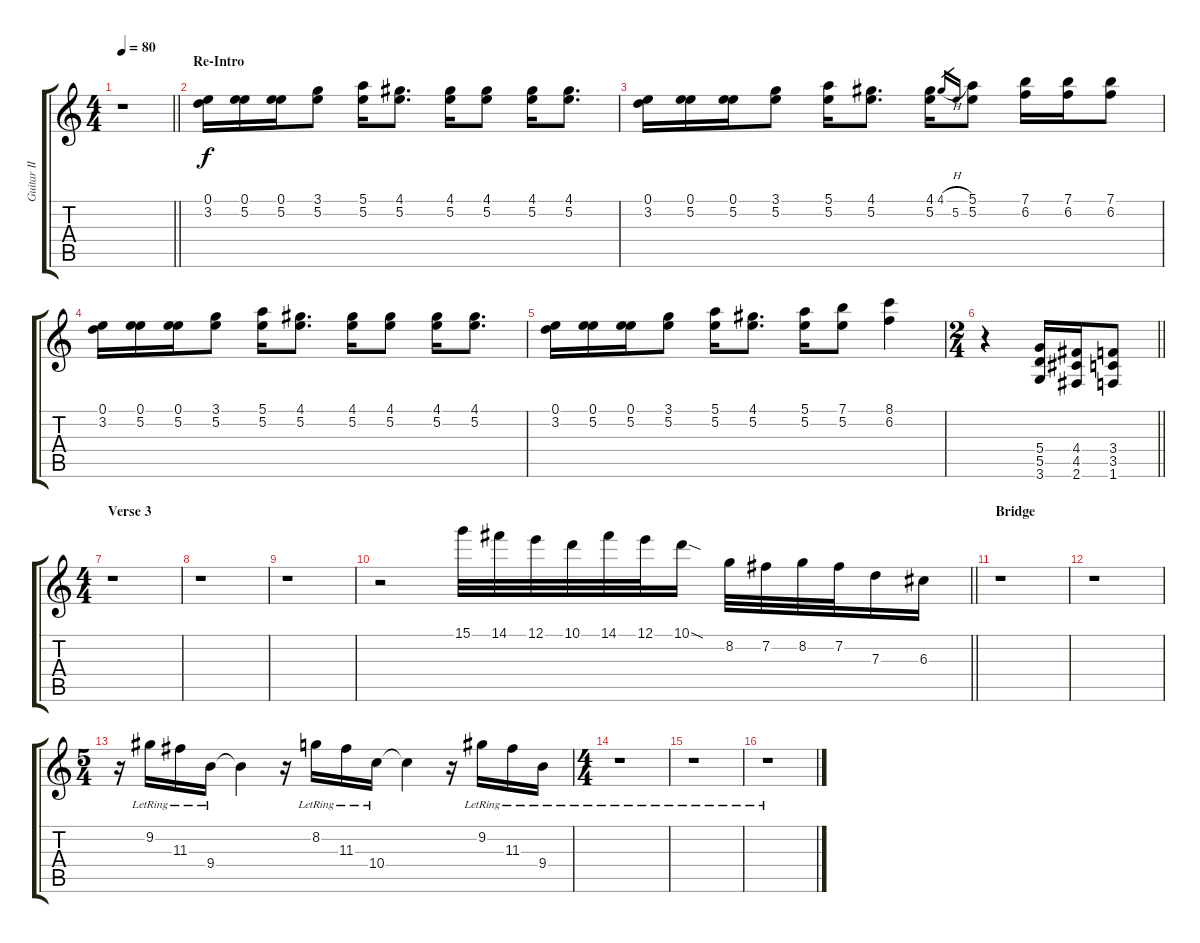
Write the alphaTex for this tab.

\track ("Guitar II" "Guitar II") {instrument distortionguitar}
\staff {score tabs}
\tuning (E4 B3 G3 D3 A2 E2) {hide}
\ts (4 4)
\tempo 80
\clef g2
\barLineRight lightlight
\ks c
r.1{dy f} |
\section ("" "Re-Intro")
(0.1 3.2).16 (0.1 5.2).16 (0.1 5.2).16 (3.1 5.2).8 (5.1 5.2).16 (4.1 5.2).8{d} (4.1 5.2).16 (4.1 5.2).8 (4.1 5.2).16 (4.1 5.2).8{d} |
(0.1 3.2).16 (0.1 5.2).16 (0.1 5.2).16 (3.1 5.2).8 (5.1 5.2).16 (4.1 5.2).8{d} (4.1 5.2).16 4.1{h}.16{gr} 5.2.16{gr} (5.1 5.2).8 (7.1 6.2).16 (7.1 6.2).16 (7.1 6.2).8 |
(0.1 3.2).16 (0.1 5.2).16 (0.1 5.2).16 (3.1 5.2).8 (5.1 5.2).16 (4.1 5.2).8{d} (4.1 5.2).16 (4.1 5.2).8 (4.1 5.2).16 (4.1 5.2).8{d} |
(0.1 3.2).16 (0.1 5.2).16 (0.1 5.2).16 (3.1 5.2).8 (5.1 5.2).16 (4.1 5.2).8{d} (5.1 5.2).16 (7.1 5.2).8 (8.1 6.2).4 |
\ts (2 4)
\barLineRight lightlight
r.4 (5.4 5.5 3.6).16 (4.4 4.5 2.6).16 (3.4 3.5 1.6).8 |
\ts (4 4)
\section ("" "Verse 3")
r.1 |
r.1 |
r.1 |
\barLineRight lightlight
r.2{instrument distortionguitar} 15.1.32 14.1.32 12.1.32 10.1.32 14.1.32 12.1.32 10.1{sod}.16 8.2.32 7.2.32 8.2.32 7.2.32 7.3.16 6.3.16 |
\section ("" "Bridge")
r.1 |
r.1 |
\ts (5 4)
r.16{instrument electricguitarclean} 9.2{lr}.16 11.3{lr}.16 9.4{lr}.16 9.4{t}.4 r.16 8.2{lr}.16 11.3{lr}.16 10.4{lr}.16 10.4{t}.4 r.16 9.2{lr}.16 11.3{lr}.16 9.4{lr}.16 |
\ts (4 4)
r.1 |
r.1 |
r.1
